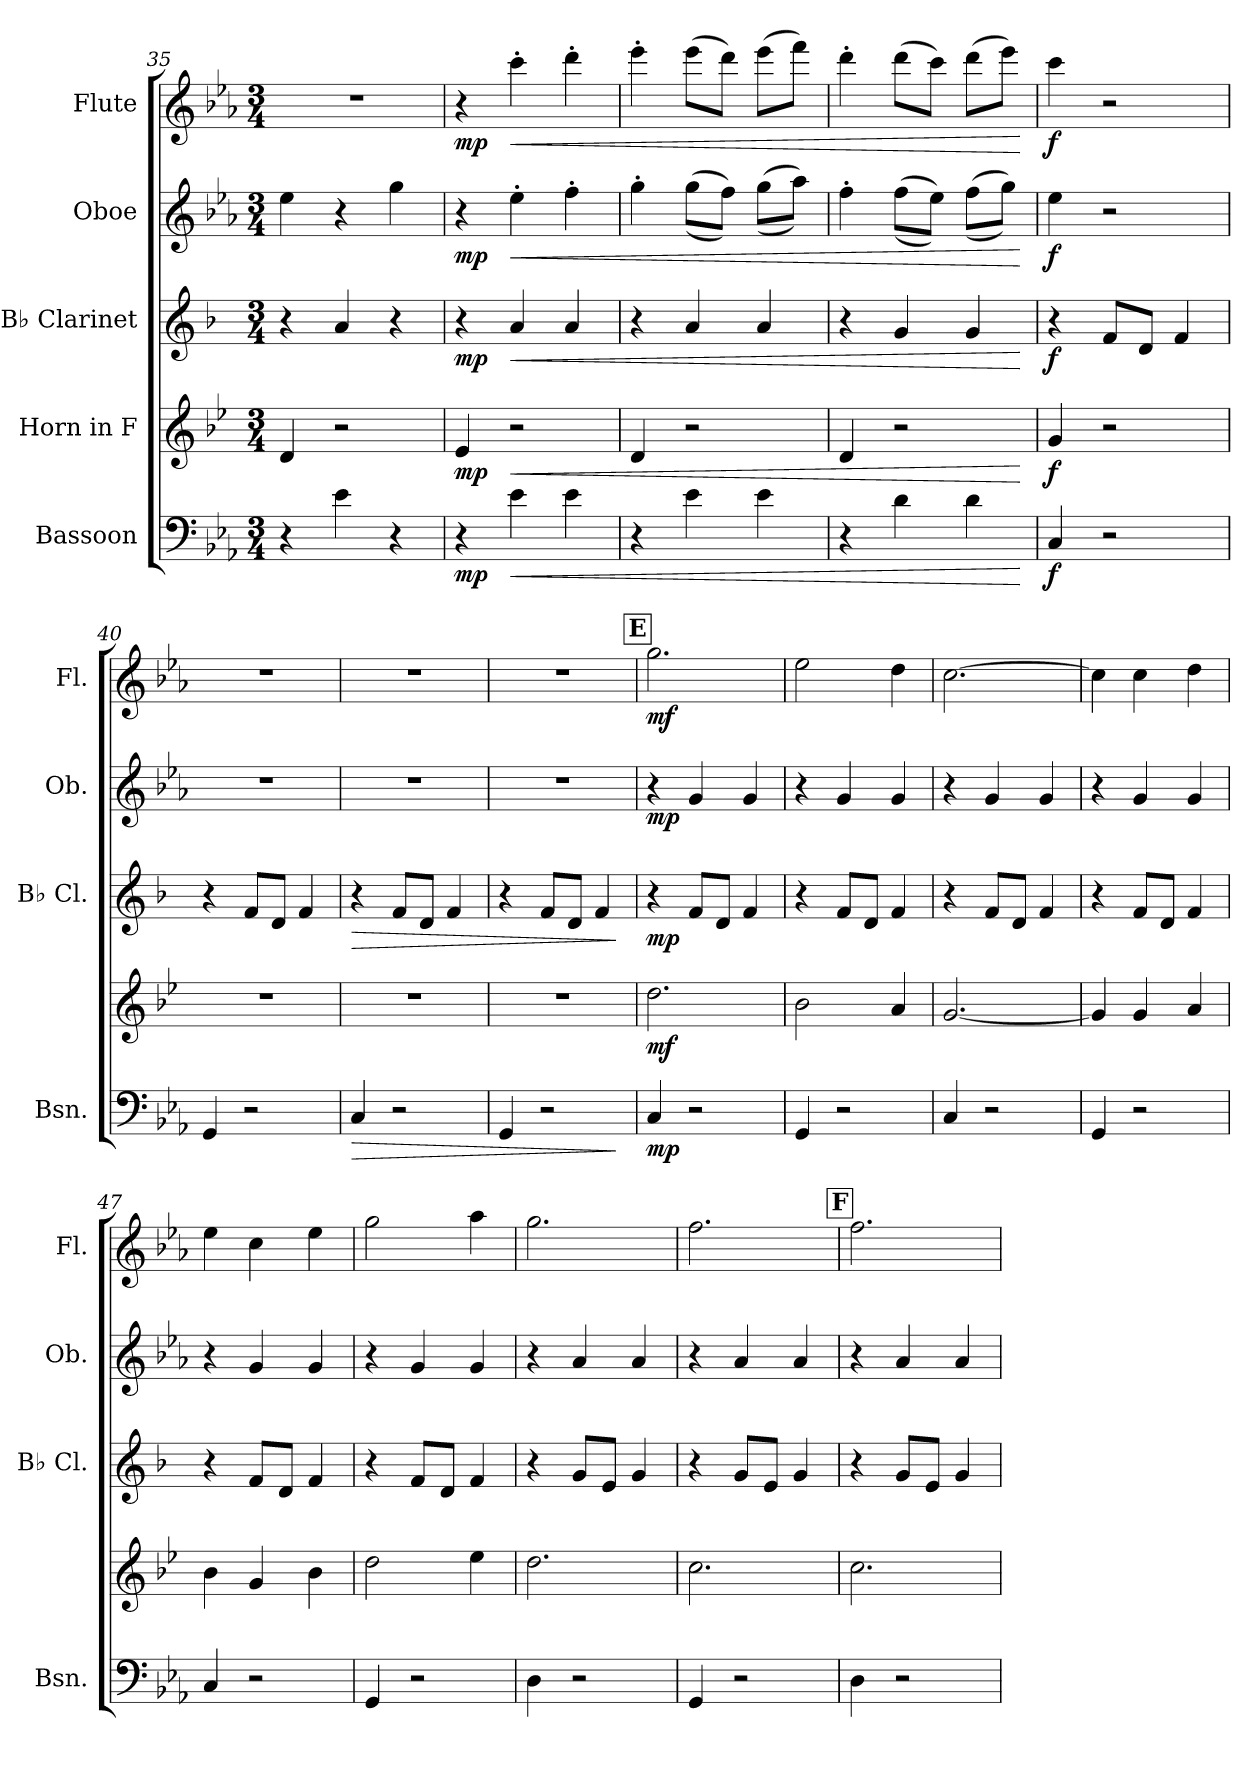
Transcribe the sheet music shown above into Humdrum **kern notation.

**kern	**dynam	**kern	**dynam	**kern	**dynam	**kern	**dynam	**kern	**dynam
*part5	*part5	*part4	*part4	*part3	*part3	*part2	*part2	*part1	*part1
*staff5	*staff5	*staff4	*staff4	*staff3	*staff3	*staff2	*staff2	*staff1	*staff1
*I"Bassoon	*	*I"Horn in F	*	*I"B♭ Clarinet	*	*I"Oboe	*	*I"Flute	*
*I'Bsn.	*	*	*	*I'B♭ Cl.	*	*I'Ob.	*	*I'Fl.	*
*clefF4	*	*clefG2	*	*clefG2	*	*clefG2	*	*clefG2	*
*	*	*ITrd4c7	*	*ITrd1c2	*	*	*	*	*
*k[b-e-a-]	*	*k[b-e-a-]	*	*k[b-e-a-]	*	*k[b-e-a-]	*	*k[b-e-a-]	*
*M3/4	*	*M3/4	*	*M3/4	*	*M3/4	*	*M3/4	*
=35	=35	=35	=35	=35	=35	=35	=35	=35	=35
4r	.	4G/	.	4r	.	4ee-\	.	2.r	.
4e-\	.	2r	.	4g/	.	4r	.	.	.
4r	.	.	.	4r	.	4gg\	.	.	.
=36	=36	=36	=36	=36	=36	=36	=36	=36	=36
!	!LO:DY:b	!	!LO:DY:b	!	!LO:DY:b	!	!LO:DY:b	!	!LO:DY:b
4r	mp	4A-/	mp	4r	mp	4r	mp	4r	mp
!	!LO:HP:b	!	!LO:HP:b	!	!LO:HP:b	!	!LO:HP:b	!	!LO:HP:b
4e-\	<	2r	<	4g/	<	4ee-'\	<	4ccc'\	<
4e-\	.	.	.	4g/	.	4ff'\	.	4ddd'\	.
=37	=37	=37	=37	=37	=37	=37	=37	=37	=37
4r	.	4G/	.	4r	.	4gg'\	.	4eee-'\	.
4e-\	.	2r	.	4g/	.	(>(>8gg\L	.	(>8eee-\L	.
.	.	.	.	.	.	8ff\J))	.	8ddd\J)	.
4e-\	.	.	.	4g/	.	(>(>8gg\L	.	(>8eee-\L	.
.	.	.	.	.	.	8aa-\J))	.	8fff\J)	.
=38	=38	=38	=38	=38	=38	=38	=38	=38	=38
4r	.	4G/	.	4r	.	4ff'\	.	4ddd'\	.
4d\	.	2r	.	4f/	.	(>(>8ff\L	.	(>8ddd\L	.
.	.	.	.	.	.	8ee-\J))	.	8ccc\J)	.
4d\	.	.	.	4f/	.	(>(>8ff\L	.	(>8ddd\L	.
.	.	.	.	.	.	8gg\J))	.	8eee-\J)	.
.	[	.	[	.	[	.	[	.	[
=39	=39	=39	=39	=39	=39	=39	=39	=39	=39
!	!LO:DY:b	!	!LO:DY:b	!	!LO:DY:b	!	!LO:DY:b	!	!LO:DY:b
4C/	f	4c/	f	4r	f	4ee-\	f	4ccc\	f
2r	.	2r	.	8e-/L	.	2r	.	2r	.
.	.	.	.	8c/J	.	.	.	.	.
.	.	.	.	4e-/	.	.	.	.	.
=40	=40	=40	=40	=40	=40	=40	=40	=40	=40
4GG/	.	2.r	.	4r	.	2.r	.	2.r	.
2r	.	.	.	8e-/L	.	.	.	.	.
.	.	.	.	8c/J	.	.	.	.	.
.	.	.	.	4e-/	.	.	.	.	.
!!LO:PB:g=z
=41	=41	=41	=41	=41	=41	=41	=41	=41	=41
!	!LO:HP:b	!	!	!	!LO:HP:b	!	!	!	!
4C/	>	2.r	.	4r	>	2.r	.	2.r	.
2r	.	.	.	8e-/L	.	.	.	.	.
.	.	.	.	8c/J	.	.	.	.	.
.	.	.	.	4e-/	.	.	.	.	.
=42	=42	=42	=42	=42	=42	=42	=42	=42	=42
4GG/	.	2.r	.	4r	.	2.r	.	2.r	.
2r	.	.	.	8e-/L	.	.	.	.	.
.	.	.	.	8c/J	.	.	.	.	.
.	.	.	.	4e-/	.	.	.	.	.
.	]	.	.	.	]	.	.	.	.
!!LO:REH:place=s1:a:B:fs=14:t=E
=43	=43	=43	=43	=43	=43	=43	=43	=43	=43
!	!LO:DY:b	!	!LO:DY:b	!	!LO:DY:b	!	!LO:DY:b	!	!LO:DY:b
4C/	mp	2.g\	mf	4r	mp	4r	mp	2.gg\	mf
2r	.	.	.	8e-/L	.	4g/	.	.	.
.	.	.	.	8c/J	.	.	.	.	.
.	.	.	.	4e-/	.	4g/	.	.	.
=44	=44	=44	=44	=44	=44	=44	=44	=44	=44
4GG/	.	2e-\	.	4r	.	4r	.	2ee-\	.
2r	.	.	.	8e-/L	.	4g/	.	.	.
.	.	.	.	8c/J	.	.	.	.	.
.	.	4d/	.	4e-/	.	4g/	.	4dd\	.
=45	=45	=45	=45	=45	=45	=45	=45	=45	=45
4C/	.	[2.c/	.	4r	.	4r	.	[2.cc\	.
2r	.	.	.	8e-/L	.	4g/	.	.	.
.	.	.	.	8c/J	.	.	.	.	.
.	.	.	.	4e-/	.	4g/	.	.	.
=46	=46	=46	=46	=46	=46	=46	=46	=46	=46
4GG/	.	4c/]	.	4r	.	4r	.	4cc\]	.
2r	.	4c/	.	8e-/L	.	4g/	.	4cc\	.
.	.	.	.	8c/J	.	.	.	.	.
.	.	4d/	.	4e-/	.	4g/	.	4dd\	.
=47	=47	=47	=47	=47	=47	=47	=47	=47	=47
4C/	.	4e-\	.	4r	.	4r	.	4ee-\	.
2r	.	4c/	.	8e-/L	.	4g/	.	4cc\	.
.	.	.	.	8c/J	.	.	.	.	.
.	.	4e-\	.	4e-/	.	4g/	.	4ee-\	.
=48	=48	=48	=48	=48	=48	=48	=48	=48	=48
4GG/	.	2g\	.	4r	.	4r	.	2gg\	.
2r	.	.	.	8e-/L	.	4g/	.	.	.
.	.	.	.	8c/J	.	.	.	.	.
.	.	4a-\	.	4e-/	.	4g/	.	4aa-\	.
=49	=49	=49	=49	=49	=49	=49	=49	=49	=49
4D\	.	2.g\	.	4r	.	4r	.	2.gg\	.
2r	.	.	.	8f/L	.	4a-/	.	.	.
.	.	.	.	8d/J	.	.	.	.	.
.	.	.	.	4f/	.	4a-/	.	.	.
=50	=50	=50	=50	=50	=50	=50	=50	=50	=50
4GG/	.	2.f\	.	4r	.	4r	.	2.ff\	.
2r	.	.	.	8f/L	.	4a-/	.	.	.
.	.	.	.	8d/J	.	.	.	.	.
.	.	.	.	4f/	.	4a-/	.	.	.
!!LO:LB:g=z
!!LO:REH:place=s1:a:B:fs=14:t=F
=51	=51	=51	=51	=51	=51	=51	=51	=51	=51
4D\	.	2.f\	.	4r	.	4r	.	2.ff\	.
2r	.	.	.	8f/L	.	4a-/	.	.	.
.	.	.	.	8d/J	.	.	.	.	.
.	.	.	.	4f/	.	4a-/	.	.	.
=	=	=	=	=	=	=	=	=	=
*-	*-	*-	*-	*-	*-	*-	*-	*-	*-
